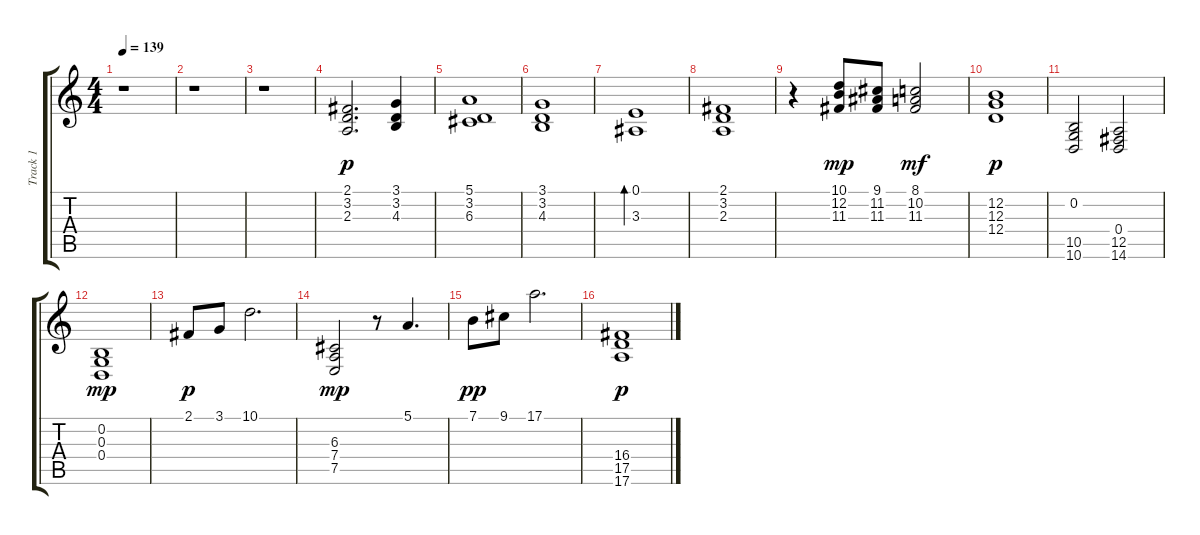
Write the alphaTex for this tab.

\track ("Track 1" "Track 1") {instrument electricpiano2}
\staff {score tabs}
\tuning (E4 B3 G3 D3 A2 E2) {hide}
\ts (4 4)
\tempo 139
\clef g2
\ks c
r.1{dy p} |
r.1 |
r.1 |
(2.1 3.2 2.3).2{d} (3.1 3.2 4.3).4 |
(5.1 3.2 6.3).1 |
(3.1 3.2 4.3).1 |
(0.1 3.3).1{bd 240} |
(2.1 3.2 2.3).1 |
r.4 (10.1 12.2 11.3).8{dy mp} (9.1 11.2 11.3).8 (8.1 10.2 11.3).2{dy mf} |
(12.2 12.3 12.4).1{dy p} |
(0.2 10.5 10.6).2 (0.4 12.5 14.6).2 |
(0.2 0.3 0.4).1{dy mp} |
2.1.8{dy p} 3.1.8 10.1.2{d} |
(6.3 7.4 7.5).2{dy mp} r.8 5.1.4{d} |
7.1.8{dy pp} 9.1.8 17.1.2{d} |
(16.4 17.5 17.6).1{dy p}
